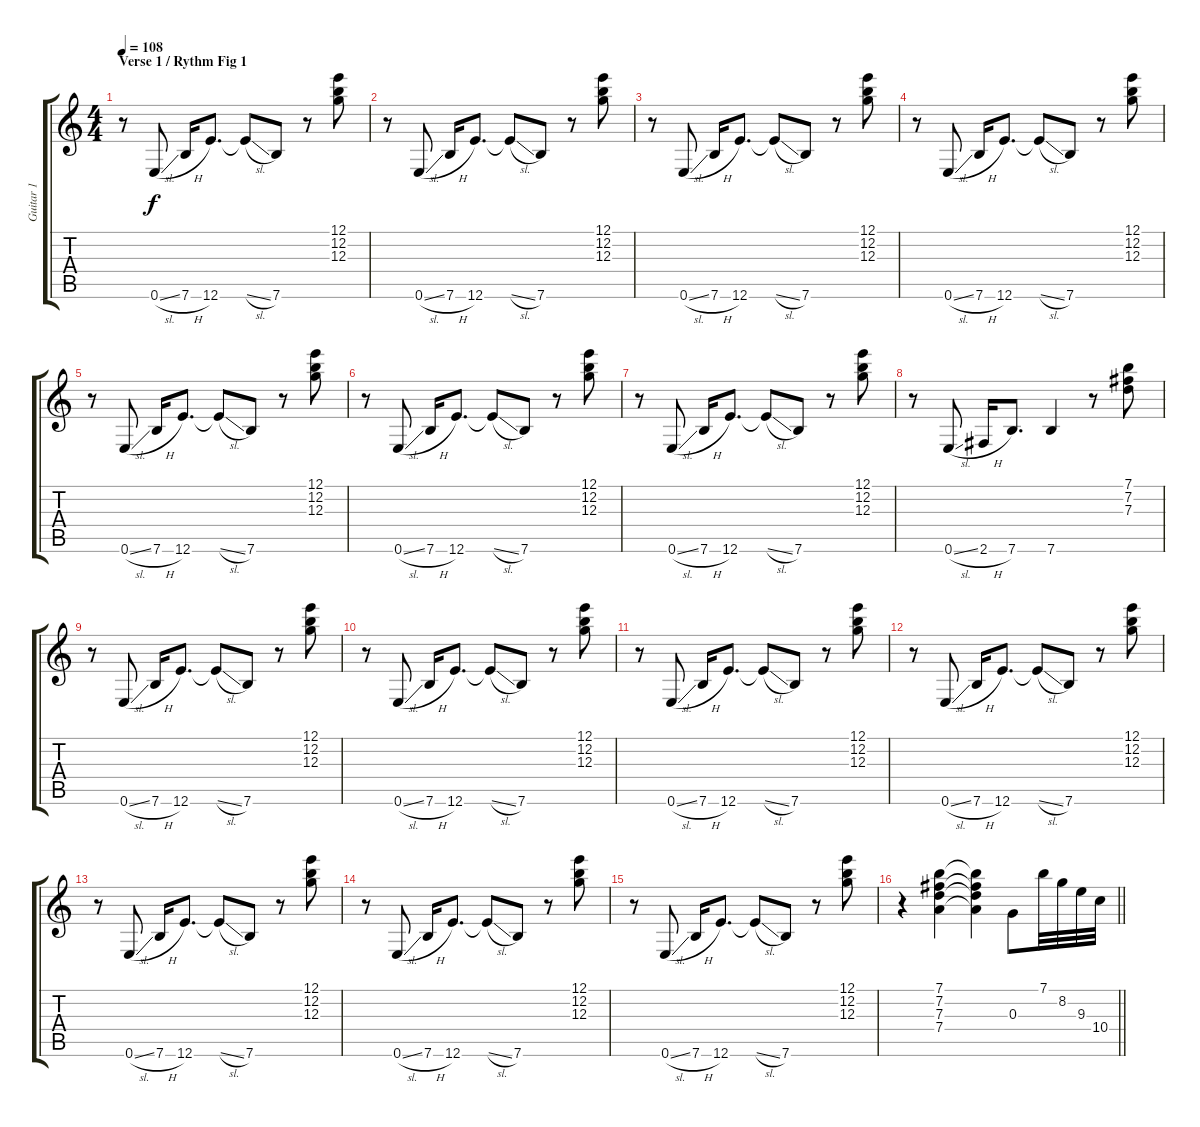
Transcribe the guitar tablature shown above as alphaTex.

\track ("Guitar 1" "Guitar 1") {instrument acousticguitarsteel}
\staff {score tabs}
\tuning (E4 B3 G3 D3 A2 E2) {hide}
\ts (4 4)
\section ("" "Verse 1 / Rythm Fig 1")
\tempo 108
\clef g2
\ks c
r.8{dy f} 0.6{sl}.8 7.6{h}.16 12.6.8{d} 12.6{sl t}.8 7.6.8 r.8 (12.1 12.2 12.3).8 |
r.8 0.6{sl}.8 7.6{h}.16 12.6.8{d} 12.6{sl t}.8 7.6.8 r.8 (12.1 12.2 12.3).8 |
r.8 0.6{sl}.8 7.6{h}.16 12.6.8{d} 12.6{sl t}.8 7.6.8 r.8 (12.1 12.2 12.3).8 |
r.8 0.6{sl}.8 7.6{h}.16 12.6.8{d} 12.6{sl t}.8 7.6.8 r.8 (12.1 12.2 12.3).8 |
r.8 0.6{sl}.8 7.6{h}.16 12.6.8{d} 12.6{sl t}.8 7.6.8 r.8 (12.1 12.2 12.3).8 |
r.8 0.6{sl}.8 7.6{h}.16 12.6.8{d} 12.6{sl t}.8 7.6.8 r.8 (12.1 12.2 12.3).8 |
r.8 0.6{sl}.8 7.6{h}.16 12.6.8{d} 12.6{sl t}.8 7.6.8 r.8 (12.1 12.2 12.3).8 |
r.8 0.6{sl}.8 2.6{h}.16 7.6.8{d} 7.6.4 r.8 (7.1 7.2 7.3).8 |
r.8 0.6{sl}.8 7.6{h}.16 12.6.8{d} 12.6{sl t}.8 7.6.8 r.8 (12.1 12.2 12.3).8 |
r.8 0.6{sl}.8 7.6{h}.16 12.6.8{d} 12.6{sl t}.8 7.6.8 r.8 (12.1 12.2 12.3).8 |
r.8 0.6{sl}.8 7.6{h}.16 12.6.8{d} 12.6{sl t}.8 7.6.8 r.8 (12.1 12.2 12.3).8 |
r.8 0.6{sl}.8 7.6{h}.16 12.6.8{d} 12.6{sl t}.8 7.6.8 r.8 (12.1 12.2 12.3).8 |
r.8 0.6{sl}.8 7.6{h}.16 12.6.8{d} 12.6{sl t}.8 7.6.8 r.8 (12.1 12.2 12.3).8 |
r.8 0.6{sl}.8 7.6{h}.16 12.6.8{d} 12.6{sl t}.8 7.6.8 r.8 (12.1 12.2 12.3).8 |
r.8 0.6{sl}.8 7.6{h}.16 12.6.8{d} 12.6{sl t}.8 7.6.8 r.8 (12.1 12.2 12.3).8 |
\barLineRight lightlight
r.4 (7.1 7.2 7.3 7.4).4 (7.1{t} 7.2{t} 7.3{t} 7.4{t}).4 0.3.8 7.1.32 8.2.32 9.3.32 10.4.32
